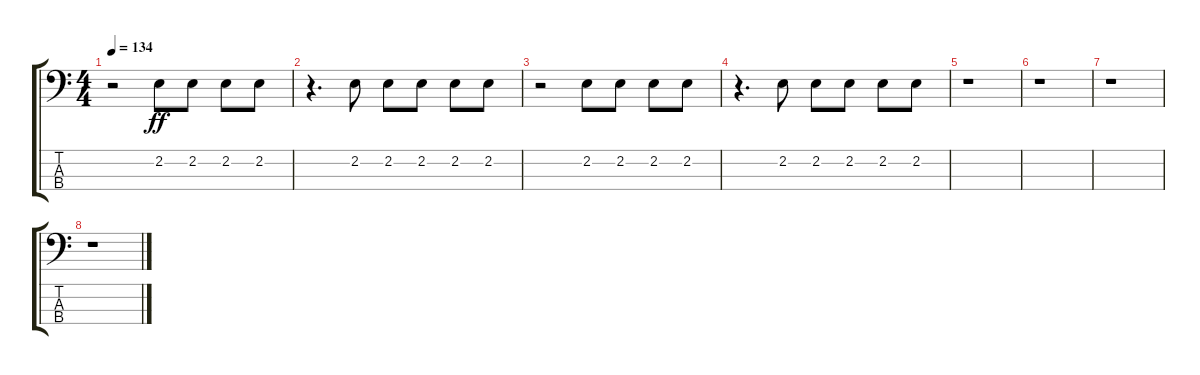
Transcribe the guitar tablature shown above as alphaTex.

\track "" {instrument overdrivenguitar}
\staff {score tabs}
\tuning (G2 D2 A1 E1) {hide}
\ts (4 4)
\tempo 134
\clef f4
\ks c
r.2{dy ff} 2.2.8 2.2.8 2.2.8 2.2.8 |
r.4{d} 2.2.8 2.2.8 2.2.8 2.2.8 2.2.8 |
r.2 2.2.8 2.2.8 2.2.8 2.2.8 |
r.4{d} 2.2.8 2.2.8 2.2.8 2.2.8 2.2.8 |
r.1 |
r.1 |
r.1 |
r.1
